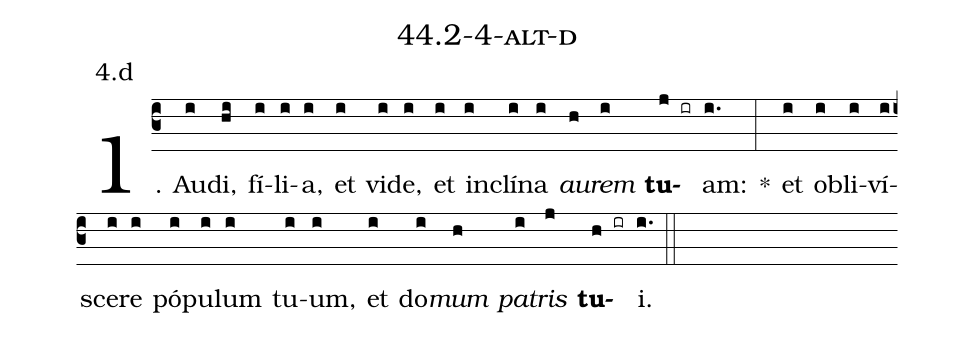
name: 44.2-4-alt-d;
annotation: 4.d;
%%
(c3)1. Au(i)di,(hi) fí(i)li(i)a,(i) et(i) vi(i)de,(i) et(i) in(i)clí(i)na(i) <i>au</i>(h)<i>rem</i>(i) <b>tu</b>(j ir)am:(i.) *(:) et(i) ob(i)li(i)ví(i)sce(i)re(i) pó(i)pu(i)lum(i) tu(i)um,(i) et(i) do(i)<i>mum</i>(h) <i>pa</i>(i)<i>tris</i>(j) <b>tu</b>(h ir)i.(i.) (::)


%E(i) u(h) o(i) u(j) a(h) e.(i.) (::)
